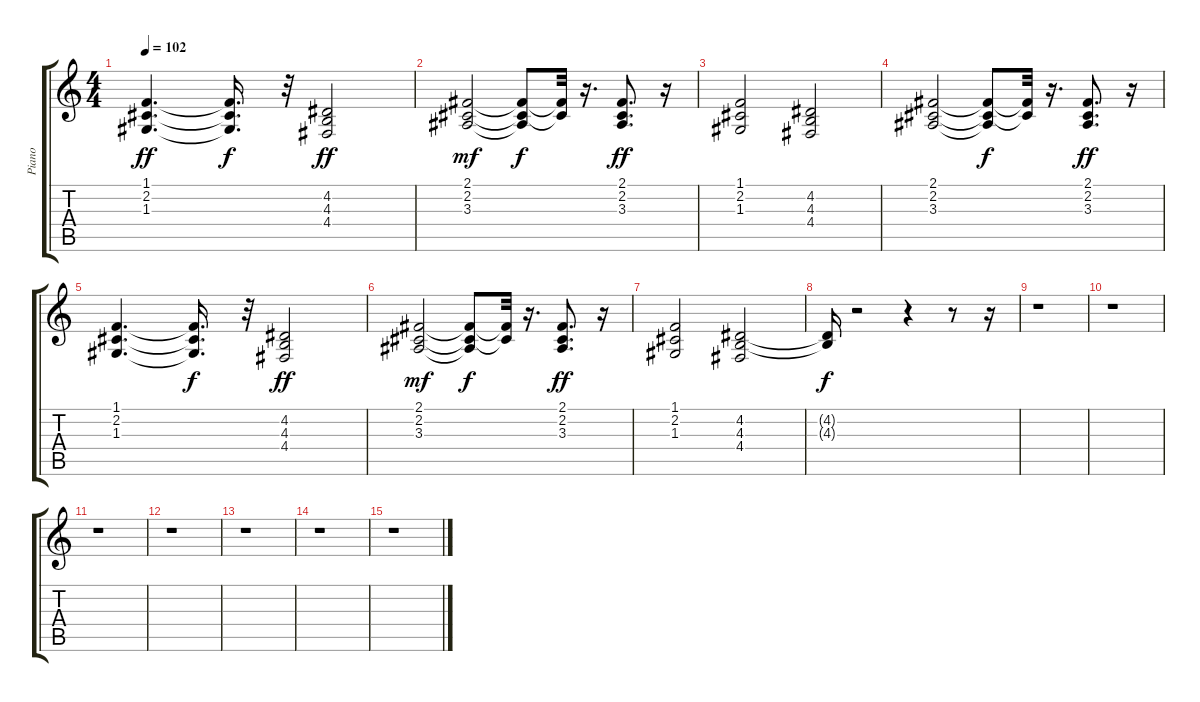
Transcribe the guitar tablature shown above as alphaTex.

\track ("Piano" "Piano") {instrument brightacousticpiano}
\staff {score tabs}
\tuning (E4 B3 G3 D3 A2 E2) {hide}
\ts (4 4)
\tempo 102
\clef g2
\ks c
(1.1 2.2 1.3).4{d dy ff} (1.1{t} 2.2{t} 1.3{t}).16{d dy f} r.32 (4.2 4.3 4.4).2{dy ff} |
(2.1 2.2 3.3).2{dy mf} (2.1{t} 2.2{t} 3.3{t}).8{dy f} (2.1{t} 2.2{t}).32 r.16{d} (2.1 2.2 3.3).8{d dy ff} r.16 |
(1.1 2.2 1.3).2 (4.2 4.3 4.4).2 |
(2.1 2.2 3.3).2 (2.1{t} 2.2{t} 3.3{t}).8{dy f} (2.1{t} 2.2{t}).32 r.16{d} (2.1 2.2 3.3).8{d dy ff} r.16 |
(1.1 2.2 1.3).4{d} (1.1{t} 2.2{t} 1.3{t}).16{d dy f} r.32 (4.2 4.3 4.4).2{dy ff} |
(2.1 2.2 3.3).2{dy mf} (2.1{t} 2.2{t} 3.3{t}).8{dy f} (2.1{t} 2.2{t}).32 r.16{d} (2.1 2.2 3.3).8{d dy ff} r.16 |
(1.1 2.2 1.3).2 (4.2 4.3 4.4).2 |
(4.2{t} 4.3{t}).16{dy f} r.2 r.4 r.8 r.16 |
r.1 |
r.1 |
r.1 |
r.1 |
r.1 |
r.1 |
r.1
